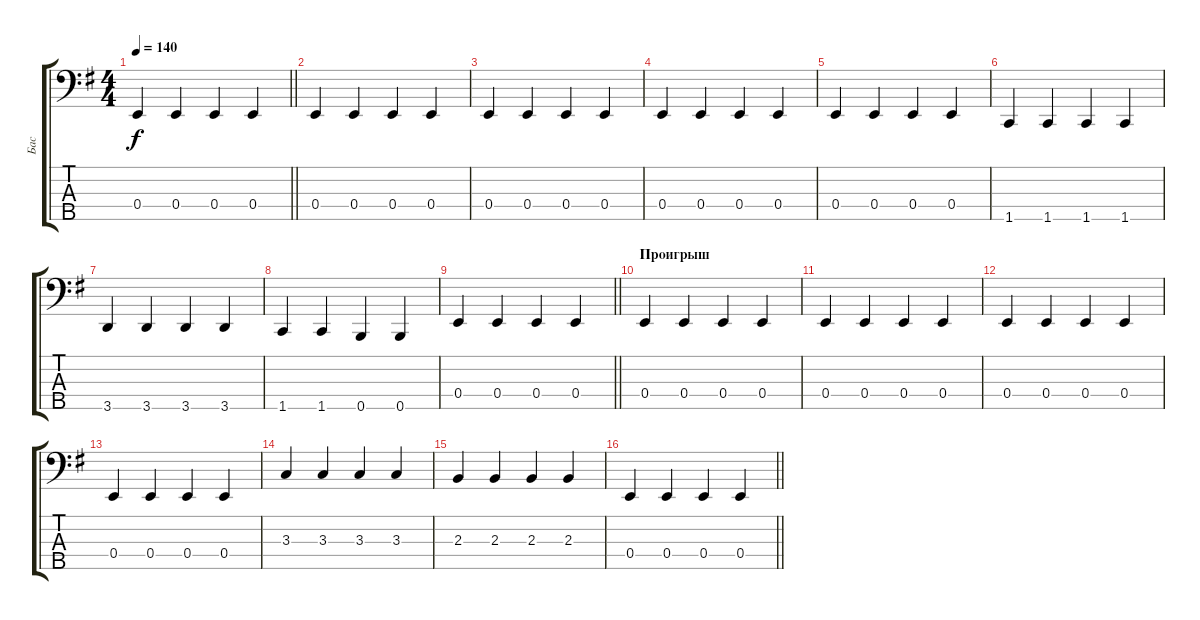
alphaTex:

\track ("Бас" "Бас") {instrument electricbassfinger}
\staff {score tabs}
\tuning (G2 D2 A1 E1 B0) {hide}
\ts (4 4)
\tempo 140
\clef f4
\barLineRight lightlight
\ks eminor
0.4.4{dy f} 0.4.4 0.4.4 0.4.4 |
0.4.4 0.4.4 0.4.4 0.4.4 |
0.4.4 0.4.4 0.4.4 0.4.4 |
0.4.4 0.4.4 0.4.4 0.4.4 |
0.4.4 0.4.4 0.4.4 0.4.4 |
1.5.4 1.5.4 1.5.4 1.5.4 |
3.5.4 3.5.4 3.5.4 3.5.4 |
1.5.4 1.5.4 0.5.4 0.5.4 |
\barLineRight lightlight
0.4.4 0.4.4 0.4.4 0.4.4 |
\section ("" "Проигрыш")
0.4.4 0.4.4 0.4.4 0.4.4 |
0.4.4 0.4.4 0.4.4 0.4.4 |
0.4.4 0.4.4 0.4.4 0.4.4 |
0.4.4 0.4.4 0.4.4 0.4.4 |
3.3.4 3.3.4 3.3.4 3.3.4 |
2.3.4 2.3.4 2.3.4 2.3.4 |
\barLineRight lightlight
0.4.4 0.4.4 0.4.4 0.4.4
